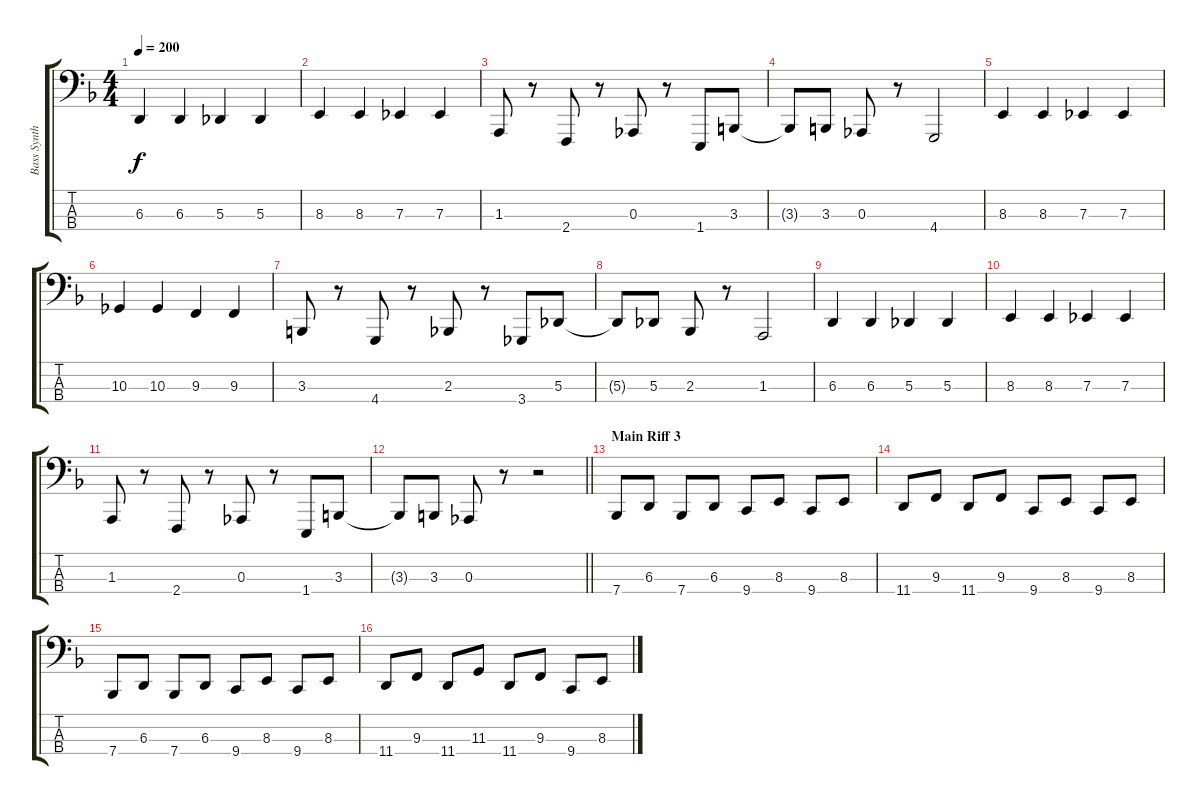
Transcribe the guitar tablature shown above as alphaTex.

\track ("Bass Synth" "Bass Synth") {instrument lead8bassandlead}
\staff {score tabs}
\tuning (Gb2 Db2 Ab1 Eb1) {hide}
\ts (4 4)
\tempo 200
\clef f4
\ks dminor
6.3.4{dy f} 6.3.4 5.3.4 5.3.4 |
8.3.4 8.3.4 7.3.4 7.3.4 |
1.3.8 r.8 2.4.8 r.8 0.3.8 r.8 1.4.8 3.3.8 |
3.3{t}.8 3.3.8 0.3.8 r.8 4.4.2 |
8.3.4 8.3.4 7.3.4 7.3.4 |
10.3.4 10.3.4 9.3.4 9.3.4 |
3.3.8 r.8 4.4.8 r.8 2.3.8 r.8 3.4.8 5.3.8 |
5.3{t}.8 5.3.8 2.3.8 r.8 1.3.2 |
6.3.4 6.3.4 5.3.4 5.3.4 |
8.3.4 8.3.4 7.3.4 7.3.4 |
1.3.8 r.8 2.4.8 r.8 0.3.8 r.8 1.4.8 3.3.8 |
\barLineRight lightlight
3.3{t}.8 3.3.8 0.3.8 r.8 r.2 |
\section ("" "Main Riff 3")
7.4.8 6.3.8 7.4.8 6.3.8 9.4.8 8.3.8 9.4.8 8.3.8 |
11.4.8 9.3.8 11.4.8 9.3.8 9.4.8 8.3.8 9.4.8 8.3.8 |
7.4.8 6.3.8 7.4.8 6.3.8 9.4.8 8.3.8 9.4.8 8.3.8 |
11.4.8 9.3.8 11.4.8 11.3.8 11.4.8 9.3.8 9.4.8 8.3.8
